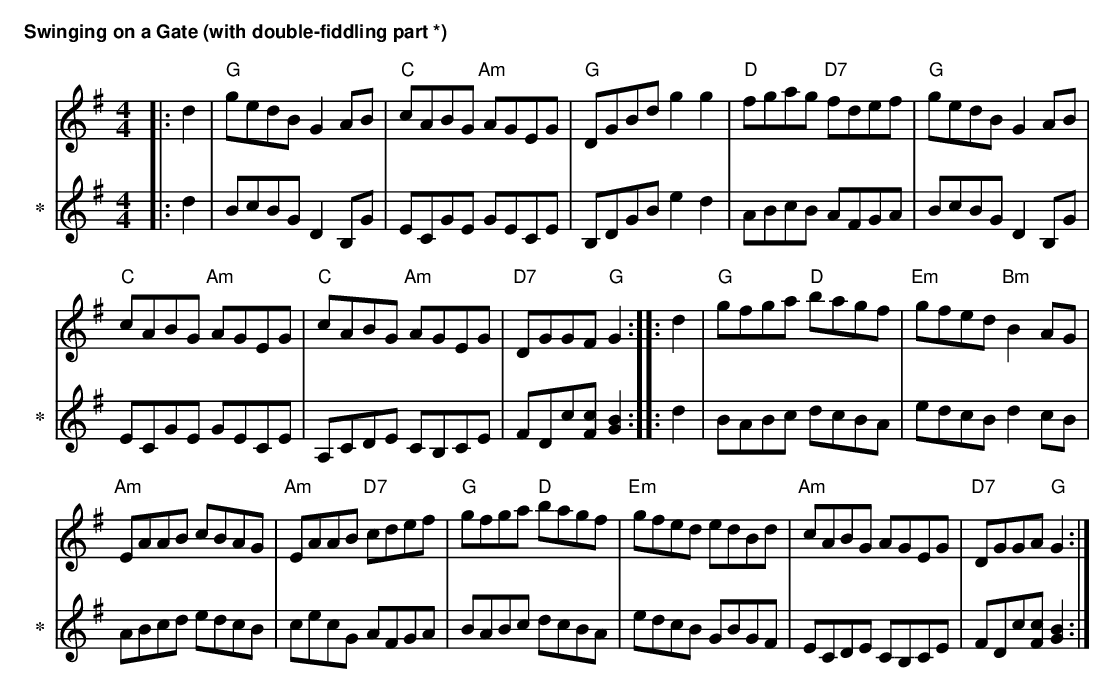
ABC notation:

X:1
T:Swinging on a Gate (with double-fiddling part *)
C:
M:4/4
L:1/8
K:G
V:1
|: d2 | "G"gedB G2AB | "C"cABG "Am"AGEG | "G"DGBd g2g2 | "D"fgag "D7"fdef | "G"gedB G2AB |
"C"cABG "Am"AGEG | "C"cABG "Am"AGEG | "D7"DGGF "G"G2 :||: d2 | "G"gfga "D"bagf | "Em"gfed "Bm"B2AG |
"Am"EAAB cBAG | "Am"EAAB "D7"cdef | "G"gfga "D"bagf | "Em"gfed edBd | "Am"cABG AGEG | "D7"DGGA "G"G2 :|]
V:2 sname=*
|: d2 | BcBG D2B,G | ECGE GECE | B,DGB e2d2 | ABcB AFGA | BcBG D2B,G |
ECGE GECE | A,CDE CB,CE | FDc[cF] [B2G2] :||: d2 | BABc dcBA | edcB d2cB |
ABcd edcB | cecG AFGA | BABc dcBA | edcB GBGF | ECDE CB,CE | FDc[cF] [B2G2] :|]
